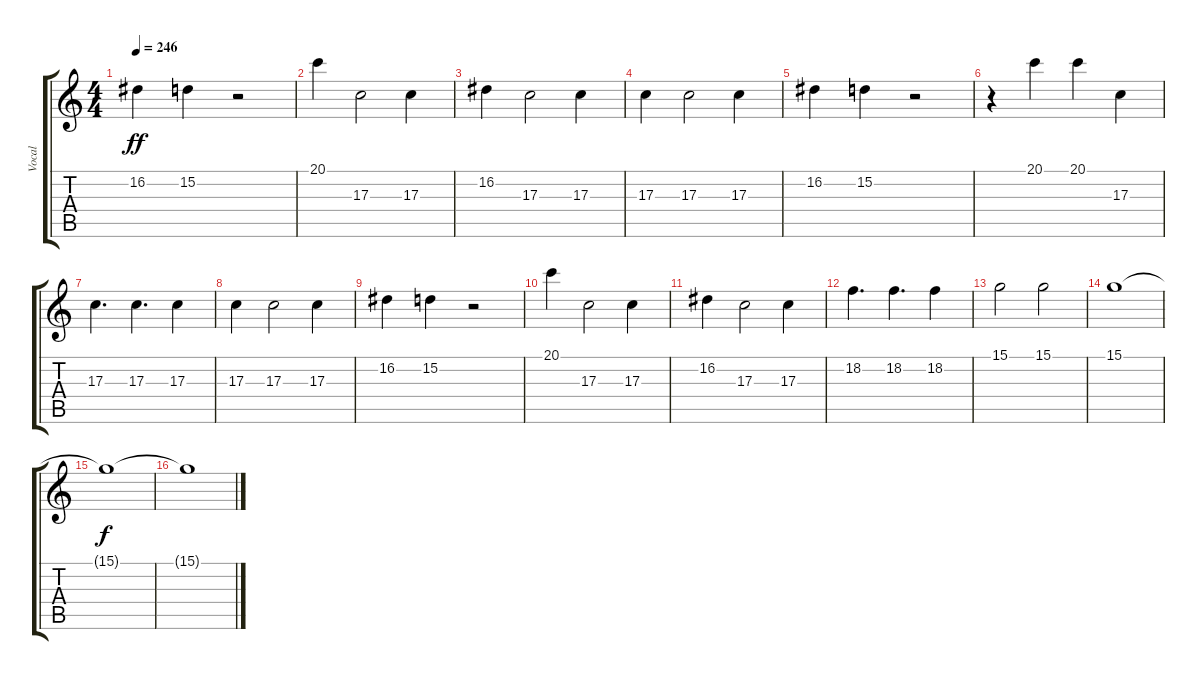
\track ("Vocal" "Vocal") {instrument synthvoice}
\staff {score tabs}
\tuning (E4 B3 G3 D3 A2 E2) {hide}
\ts (4 4)
\tempo 246
\clef g2
\ks c
16.2.4{dy ff} 15.2.4 r.2 |
20.1.4 17.3.2 17.3.4 |
16.2.4 17.3.2 17.3.4 |
17.3.4 17.3.2 17.3.4 |
16.2.4 15.2.4 r.2 |
r.4 20.1.4 20.1.4 17.3.4 |
17.3.4{d} 17.3.4{d} 17.3.4 |
17.3.4 17.3.2 17.3.4 |
16.2.4 15.2.4 r.2 |
20.1.4 17.3.2 17.3.4 |
16.2.4 17.3.2 17.3.4 |
18.2.4{d} 18.2.4{d} 18.2.4 |
15.1.2 15.1.2 |
15.1.1 |
15.1{t}.1{dy f} |
15.1{t}.1
